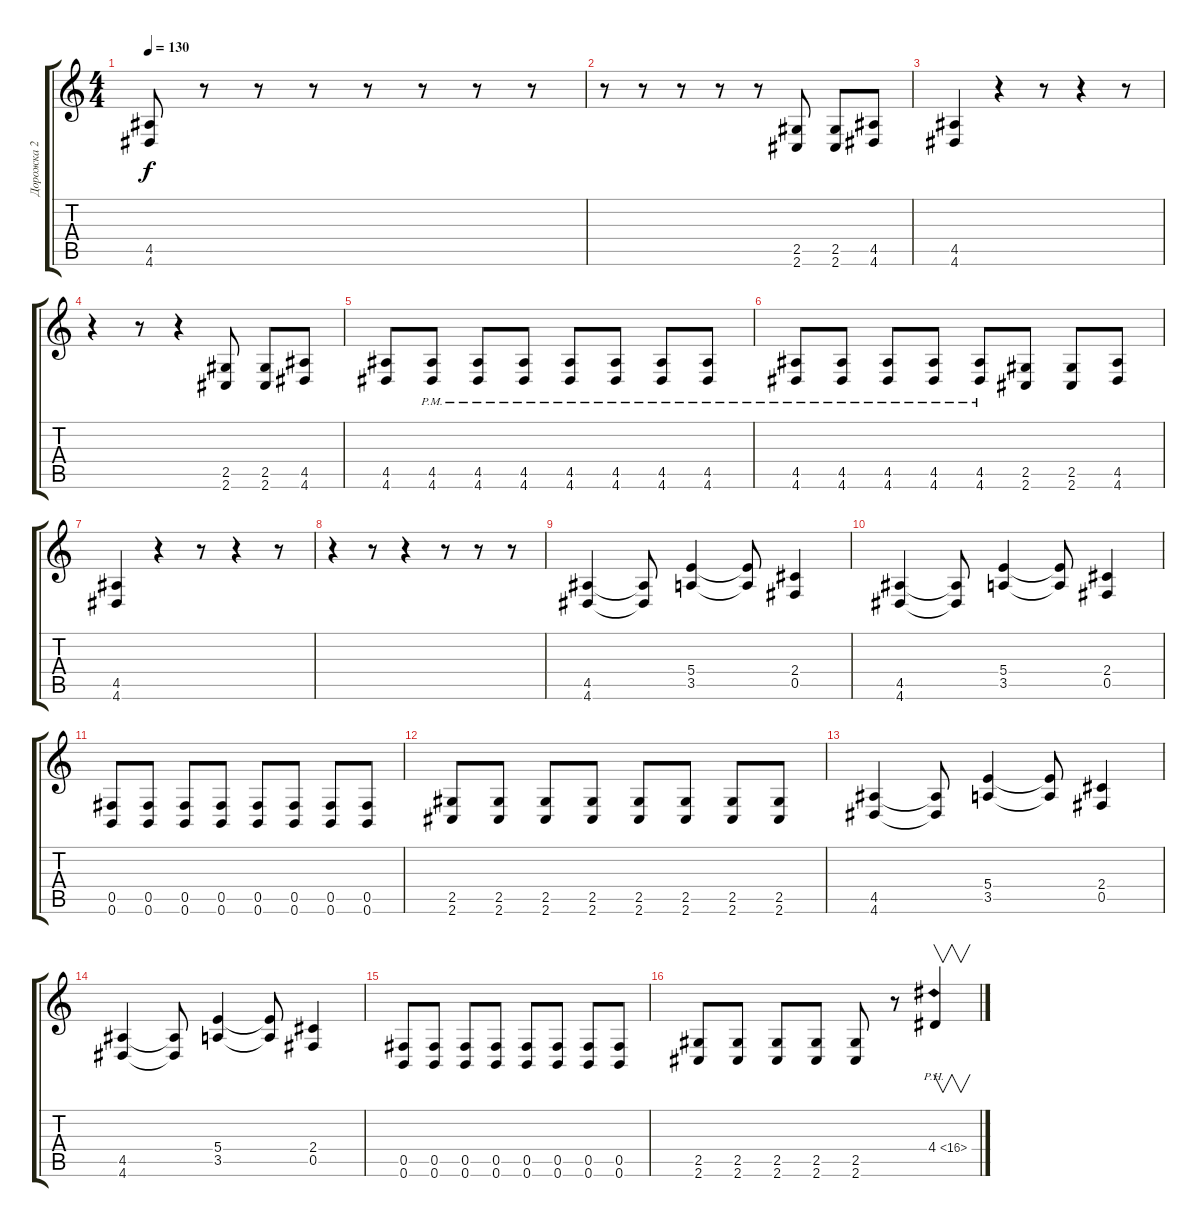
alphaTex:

\track ("Дорожка 2" "Дорожка 2") {instrument distortionguitar}
\staff {score tabs}
\tuning (Db4 Ab3 E3 B2 Gb2 B1) {hide}
\ts (4 4)
\tempo 130
\clef g2
\ks c
(4.5 4.6).8{dy f} r.8 r.8 r.8 r.8 r.8 r.8 r.8 |
r.8 r.8 r.8 r.8 r.8 (2.5 2.6).8 (2.5 2.6).8 (4.5 4.6).8 |
(4.5 4.6).4 r.4 r.8 r.4 r.8 |
r.4 r.8 r.4 (2.5 2.6).8 (2.5 2.6).8 (4.5 4.6).8 |
(4.5 4.6).8 (4.5{pm} 4.6{pm}).8 (4.5{pm} 4.6{pm}).8 (4.5{pm} 4.6{pm}).8 (4.5{pm} 4.6{pm}).8 (4.5{pm} 4.6{pm}).8 (4.5{pm} 4.6{pm}).8 (4.5{pm} 4.6{pm}).8 |
(4.5{pm} 4.6{pm}).8 (4.5{pm} 4.6{pm}).8 (4.5{pm} 4.6{pm}).8 (4.5{pm} 4.6{pm}).8 (4.5{pm} 4.6{pm}).8 (2.5 2.6).8 (2.5 2.6).8 (4.5 4.6).8 |
(4.5 4.6).4 r.4 r.8 r.4 r.8 |
r.4 r.8 r.4 r.8 r.8 r.8 |
(4.5 4.6).4 (4.5{t} 4.6{t}).8 (5.4 3.5).4 (5.4{t} 3.5{t}).8 (2.4 0.5).4 |
(4.5 4.6).4 (4.5{t} 4.6{t}).8 (5.4 3.5).4 (5.4{t} 3.5{t}).8 (2.4 0.5).4 |
(0.5 0.6).8 (0.5 0.6).8 (0.5 0.6).8 (0.5 0.6).8 (0.5 0.6).8 (0.5 0.6).8 (0.5 0.6).8 (0.5 0.6).8 |
(2.5 2.6).8 (2.5 2.6).8 (2.5 2.6).8 (2.5 2.6).8 (2.5 2.6).8 (2.5 2.6).8 (2.5 2.6).8 (2.5 2.6).8 |
(4.5 4.6).4 (4.5{t} 4.6{t}).8 (5.4 3.5).4 (5.4{t} 3.5{t}).8 (2.4 0.5).4 |
(4.5 4.6).4 (4.5{t} 4.6{t}).8 (5.4 3.5).4 (5.4{t} 3.5{t}).8 (2.4 0.5).4 |
(0.5 0.6).8 (0.5 0.6).8 (0.5 0.6).8 (0.5 0.6).8 (0.5 0.6).8 (0.5 0.6).8 (0.5 0.6).8 (0.5 0.6).8 |
(2.5 2.6).8 (2.5 2.6).8 (2.5 2.6).8 (2.5 2.6).8 (2.5 2.6).8 r.8 4.4{ph 12}.4{v}
